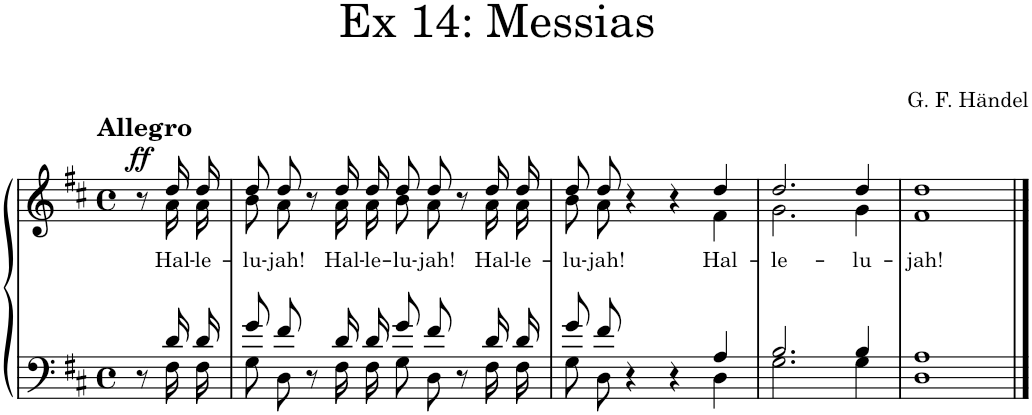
**kern	**kern	**text	**dynam
*part1	*part1	*part1	*part1
*staff2	*staff1	*staff1	*staff1/2
*I"Piano	*	*	*
*I'Pno.	*	*	*
*clefF4	*clefG2	*	*
*k[f#c#]	*k[f#c#]	*	*
*M4/4	*M4/4	*	*
*met(c)	*met(c)	*	*
=	=	=	=
*^	*^	*	*
!	!	!LO:TX:a:B:t=Allegro	!	!	!
!	!	!	!	!	!LO:DY:a
8r	8ryy	8r	8ryy	.	ff
!	!	!	!	!LO:LY:b	!
16d/LL	16F#\LL	16dd/LL	16a\LL	Hal-	.
!	!	!	!	!LO:LY:b	!
16d/JJ	16F#\JJ	16dd/JJ	16a\JJ	-le-	.
=1	=1	=1	=1	=1	=1
!	!	!	!	!LO:LY:b	!
8g/L	8G\L	8dd/L	8b\L	-lu-	.
!	!	!	!	!LO:LY:b	!
8f#/J	8D\J	8dd/J	8a\J	-jah!	.
8r	8ryy	8r	8ryy	.	.
!	!	!	!	!LO:LY:b	!
16d/LL	16F#\LL	16dd/LL	16a\LL	Hal-	.
!	!	!	!	!LO:LY:b	!
16d/JJ	16F#\JJ	16dd/JJ	16a\JJ	-le-	.
!	!	!	!	!LO:LY:b	!
8g/L	8G\L	8dd/L	8b\L	-lu-	.
!	!	!	!	!LO:LY:b	!
8f#/J	8D\J	8dd/J	8a\J	-jah!	.
8r	8ryy	8r	8ryy	.	.
!	!	!	!	!LO:LY:b	!
16d/LL	16F#\LL	16dd/LL	16a\LL	Hal-	.
!	!	!	!	!LO:LY:b	!
16d/JJ	16F#\JJ	16dd/JJ	16a\JJ	-le-	.
=2	=2	=2	=2	=2	=2
!	!	!	!	!LO:LY:b	!
8g/L	8G\L	8dd/L	8b\L	-lu-	.
!	!	!	!	!LO:LY:b	!
8f#/J	8D\J	8dd/J	8a\J	-jah!	.
4r	4ryy	4r	4ryy	.	.
4r	4ryy	4r	4ryy	.	.
!	!	!	!	!LO:LY:b	!
4A/	4D\	4dd/	4f#\	Hal-	.
=3	=3	=3	=3	=3	=3
!	!	!	!	!LO:LY:b	!
2.B/	2.G\	2.dd/	2.g\	-le-	.
!	!	!	!	!LO:LY:b	!
4B/	4G\	4dd/	4g\	-lu-	.
=4	=4	=4	=4	=4	=4
!	!	!	!	!LO:LY:b	!
1A	1D	1dd	1f#	-jah!	.
*v	*v	*	*	*	*
*	*v	*v	*	*
==	==	==	==
*-	*-	*-	*-
